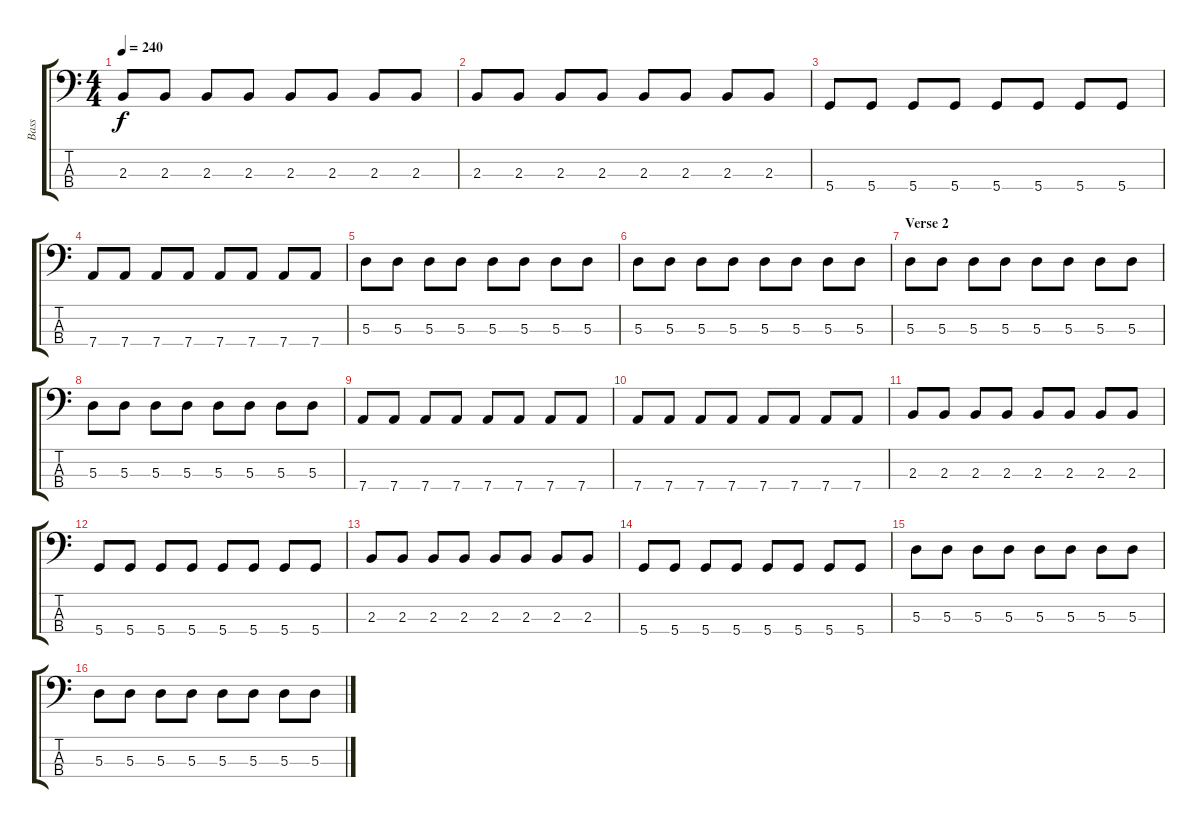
\track ("Bass" "Bass") {instrument electricbasspick}
\staff {score tabs}
\tuning (G2 D2 A1 D1) {hide}
\ts (4 4)
\tempo 240
\clef f4
\ks c
2.3.8{dy f} 2.3.8 2.3.8 2.3.8 2.3.8 2.3.8 2.3.8 2.3.8 |
2.3.8 2.3.8 2.3.8 2.3.8 2.3.8 2.3.8 2.3.8 2.3.8 |
5.4.8 5.4.8 5.4.8 5.4.8 5.4.8 5.4.8 5.4.8 5.4.8 |
7.4.8 7.4.8 7.4.8 7.4.8 7.4.8 7.4.8 7.4.8 7.4.8 |
5.3.8 5.3.8 5.3.8 5.3.8 5.3.8 5.3.8 5.3.8 5.3.8 |
5.3.8 5.3.8 5.3.8 5.3.8 5.3.8 5.3.8 5.3.8 5.3.8 |
\section ("" "Verse 2")
5.3.8 5.3.8 5.3.8 5.3.8 5.3.8 5.3.8 5.3.8 5.3.8 |
5.3.8 5.3.8 5.3.8 5.3.8 5.3.8 5.3.8 5.3.8 5.3.8 |
7.4.8 7.4.8 7.4.8 7.4.8 7.4.8 7.4.8 7.4.8 7.4.8 |
7.4.8 7.4.8 7.4.8 7.4.8 7.4.8 7.4.8 7.4.8 7.4.8 |
2.3.8 2.3.8 2.3.8 2.3.8 2.3.8 2.3.8 2.3.8 2.3.8 |
5.4.8 5.4.8 5.4.8 5.4.8 5.4.8 5.4.8 5.4.8 5.4.8 |
2.3.8 2.3.8 2.3.8 2.3.8 2.3.8 2.3.8 2.3.8 2.3.8 |
5.4.8 5.4.8 5.4.8 5.4.8 5.4.8 5.4.8 5.4.8 5.4.8 |
5.3.8 5.3.8 5.3.8 5.3.8 5.3.8 5.3.8 5.3.8 5.3.8 |
5.3.8 5.3.8 5.3.8 5.3.8 5.3.8 5.3.8 5.3.8 5.3.8
